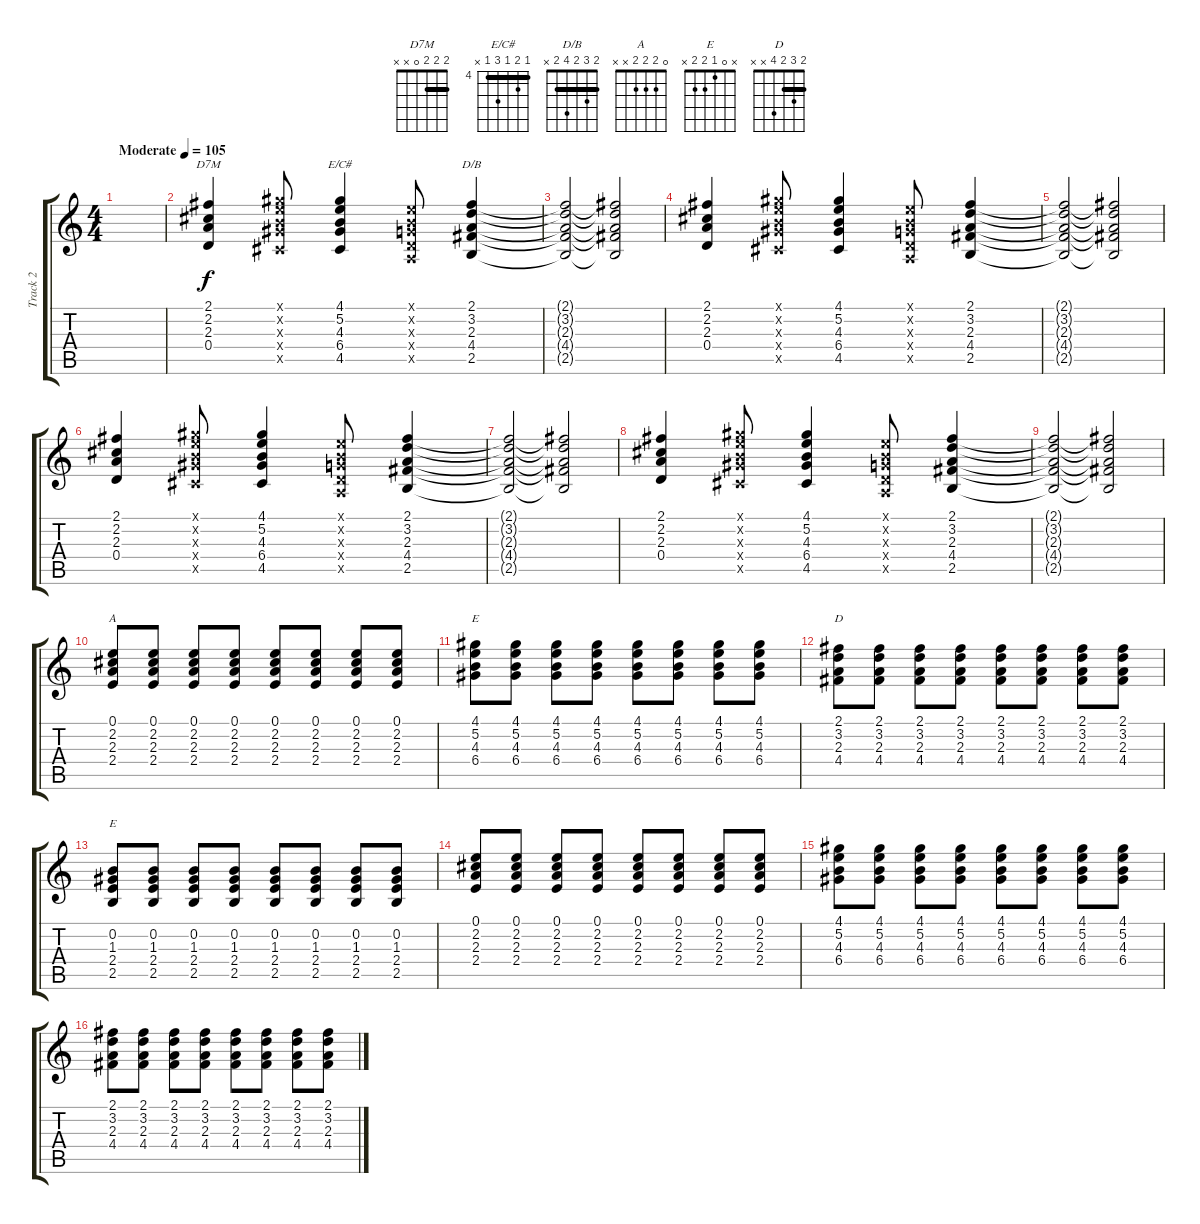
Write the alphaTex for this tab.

\track ("Track 2" "Track 2") {instrument electricguitarjazz}
\staff {score tabs}
\tuning (E4 B3 G3 D3 A2 E2) {hide}
\chord ("D7M" 2 2 2 0 x x) {barre 2}
\chord ("E/C#" 4 5 4 6 4 x) {firstfret 4 barre 4}
\chord ("D/B" 2 3 2 4 2 x) {barre 2}
\chord ("A" 0 2 2 2 x x)
\chord ("E" 4 5 4 6 x x) {firstfret 4 barre 4}
\chord ("D" 2 3 2 4 x x) {barre 2}
\chord ("E" x 0 1 2 2 x)
\ts (4 4)
\tempo (105 "Moderate")
\clef g2
\ks c
|
(2.1 2.2 2.3 0.4).4{ch "D7M"} (4.1{x} 5.2{x} 4.3{x} 6.4{x} 4.5{x}).8 (4.1 5.2 4.3 6.4 4.5).4{ch "E/C#"} (0.1{x} 0.2{x} 0.3{x} 0.4{x} 0.5{x}).8 (2.1 3.2 2.3 4.4 2.5).4{ch "D/B"} |
(2.1{t} 3.2{t} 2.3{t} 4.4{t} 2.5{t}).2 (2.1{t} 3.2{t} 2.3{t} 4.4{t} 2.5{t}).2 |
(2.1 2.2 2.3 0.4).4 (4.1{x} 5.2{x} 4.3{x} 6.4{x} 4.5{x}).8 (4.1 5.2 4.3 6.4 4.5).4 (0.1{x} 0.2{x} 0.3{x} 0.4{x} 0.5{x}).8 (2.1 3.2 2.3 4.4 2.5).4 |
(2.1{t} 3.2{t} 2.3{t} 4.4{t} 2.5{t}).2 (2.1{t} 3.2{t} 2.3{t} 4.4{t} 2.5{t}).2 |
(2.1 2.2 2.3 0.4).4 (4.1{x} 5.2{x} 4.3{x} 6.4{x} 4.5{x}).8 (4.1 5.2 4.3 6.4 4.5).4 (0.1{x} 0.2{x} 0.3{x} 0.4{x} 0.5{x}).8 (2.1 3.2 2.3 4.4 2.5).4 |
(2.1{t} 3.2{t} 2.3{t} 4.4{t} 2.5{t}).2 (2.1{t} 3.2{t} 2.3{t} 4.4{t} 2.5{t}).2 |
(2.1 2.2 2.3 0.4).4 (4.1{x} 5.2{x} 4.3{x} 6.4{x} 4.5{x}).8 (4.1 5.2 4.3 6.4 4.5).4 (0.1{x} 0.2{x} 0.3{x} 0.4{x} 0.5{x}).8 (2.1 3.2 2.3 4.4 2.5).4 |
(2.1{t} 3.2{t} 2.3{t} 4.4{t} 2.5{t}).2 (2.1{t} 3.2{t} 2.3{t} 4.4{t} 2.5{t}).2 |
(0.1 2.2 2.3 2.4).8{ch "A"} (0.1 2.2 2.3 2.4).8 (0.1 2.2 2.3 2.4).8 (0.1 2.2 2.3 2.4).8 (0.1 2.2 2.3 2.4).8 (0.1 2.2 2.3 2.4).8 (0.1 2.2 2.3 2.4).8 (0.1 2.2 2.3 2.4).8 |
(4.1 5.2 4.3 6.4).8{ch "E"} (4.1 5.2 4.3 6.4).8 (4.1 5.2 4.3 6.4).8 (4.1 5.2 4.3 6.4).8 (4.1 5.2 4.3 6.4).8 (4.1 5.2 4.3 6.4).8 (4.1 5.2 4.3 6.4).8 (4.1 5.2 4.3 6.4).8 |
(2.1 3.2 2.3 4.4).8{ch "D"} (2.1 3.2 2.3 4.4).8 (2.1 3.2 2.3 4.4).8 (2.1 3.2 2.3 4.4).8 (2.1 3.2 2.3 4.4).8 (2.1 3.2 2.3 4.4).8 (2.1 3.2 2.3 4.4).8 (2.1 3.2 2.3 4.4).8 |
(0.2 1.3 2.4 2.5).8{ch "E"} (0.2 1.3 2.4 2.5).8 (0.2 1.3 2.4 2.5).8 (0.2 1.3 2.4 2.5).8 (0.2 1.3 2.4 2.5).8 (0.2 1.3 2.4 2.5).8 (0.2 1.3 2.4 2.5).8 (0.2 1.3 2.4 2.5).8 |
(0.1 2.2 2.3 2.4).8 (0.1 2.2 2.3 2.4).8 (0.1 2.2 2.3 2.4).8 (0.1 2.2 2.3 2.4).8 (0.1 2.2 2.3 2.4).8 (0.1 2.2 2.3 2.4).8 (0.1 2.2 2.3 2.4).8 (0.1 2.2 2.3 2.4).8 |
(4.1 5.2 4.3 6.4).8 (4.1 5.2 4.3 6.4).8 (4.1 5.2 4.3 6.4).8 (4.1 5.2 4.3 6.4).8 (4.1 5.2 4.3 6.4).8 (4.1 5.2 4.3 6.4).8 (4.1 5.2 4.3 6.4).8 (4.1 5.2 4.3 6.4).8 |
(2.1 3.2 2.3 4.4).8 (2.1 3.2 2.3 4.4).8 (2.1 3.2 2.3 4.4).8 (2.1 3.2 2.3 4.4).8 (2.1 3.2 2.3 4.4).8 (2.1 3.2 2.3 4.4).8 (2.1 3.2 2.3 4.4).8 (2.1 3.2 2.3 4.4).8
